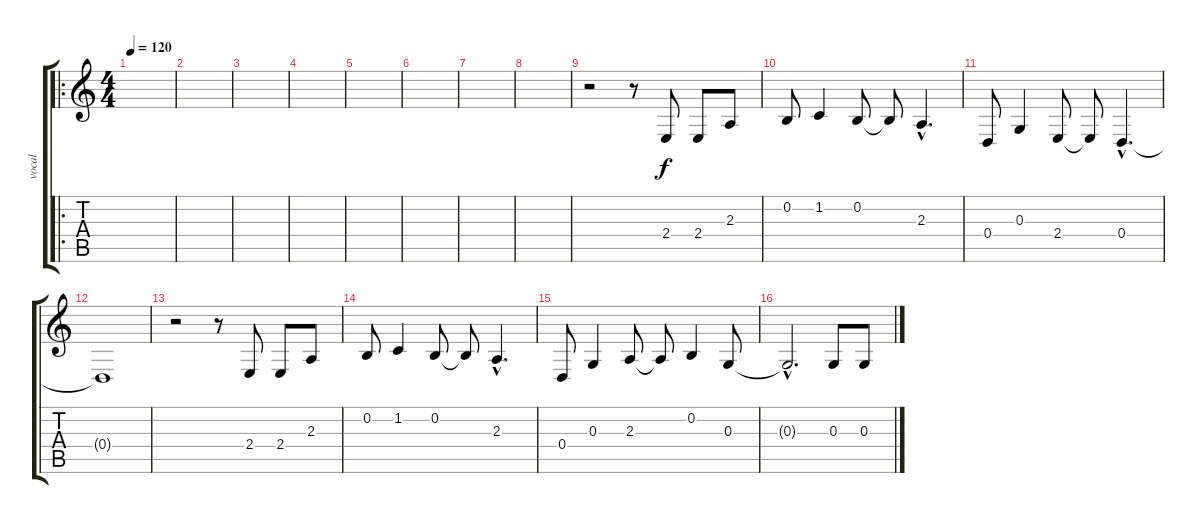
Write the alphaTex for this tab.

\track ("vocal" "vocal") {instrument lead6voice}
\staff {score tabs}
\tuning (E4 B3 G3 D3 A2 E2) {hide}
\ro
\ts (4 4)
\tempo 120
\clef g2
\ks c
|
|
|
|
|
|
|
|
r.2 r.8 2.4.8 2.4.8 2.3.8 |
0.2.8 1.2.4 0.2.8 0.2{t}.8 2.3{hac}.4{d} |
0.4.8 0.3.4 2.4.8 2.4{t}.8 0.4{hac}.4{d} |
0.4{t}.1 |
r.2 r.8 2.4.8 2.4.8 2.3.8 |
0.2.8 1.2.4 0.2.8 0.2{t}.8 2.3{hac}.4{d} |
0.4.8 0.3.4 2.3.8 2.3{t}.8 0.2.4 0.3.8 |
0.3{hac t}.2{d} 0.3.8 0.3.8
